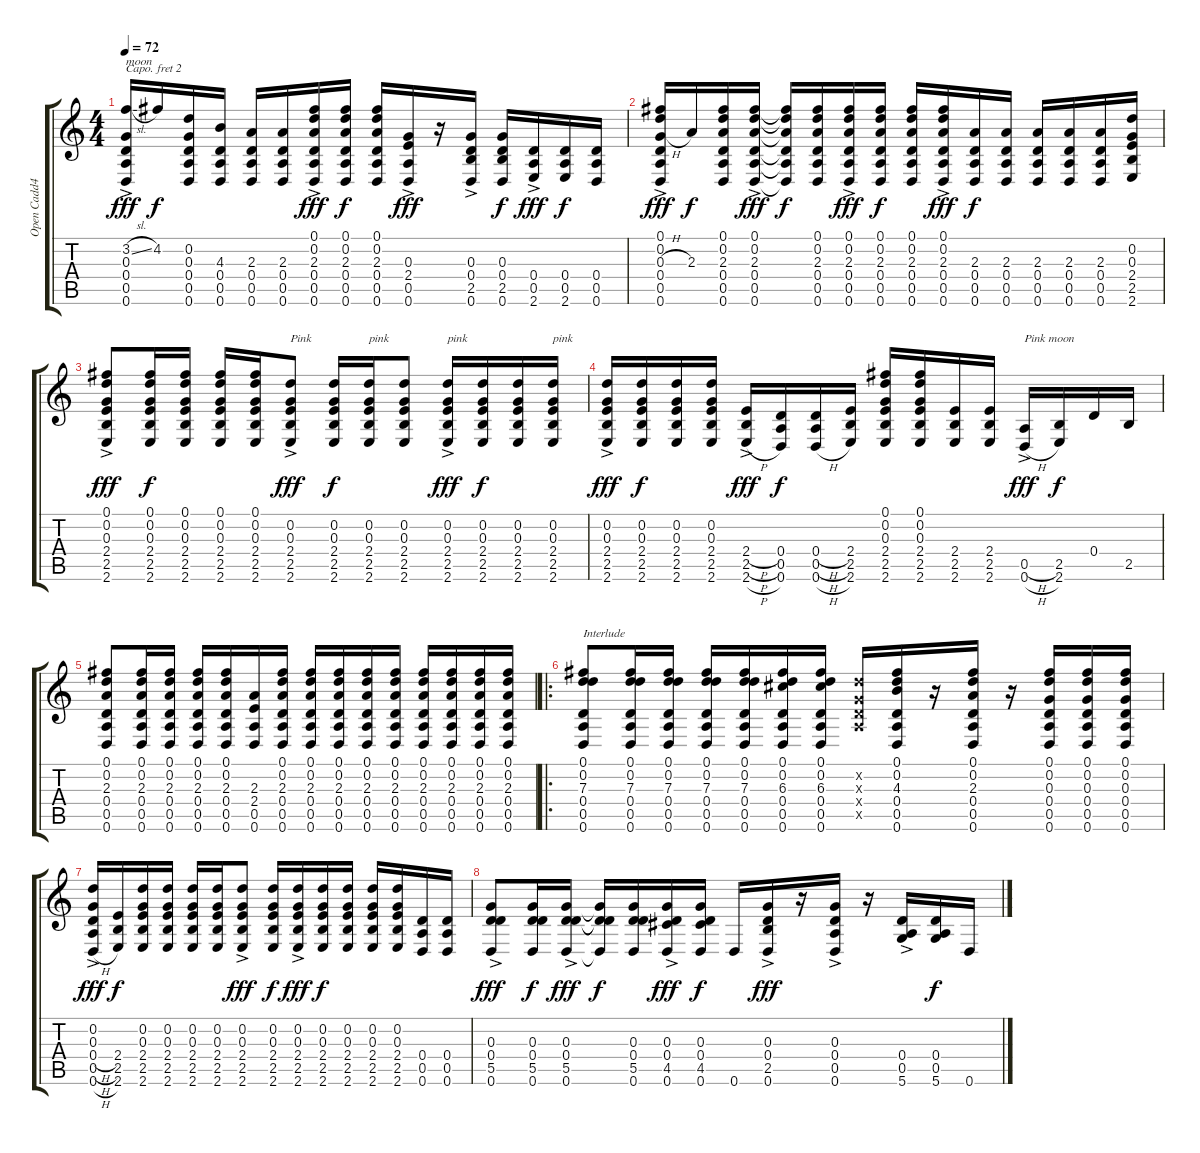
\track ("Open Cadd4 (capo II)" "Open Cadd4") {instrument acousticguitarsteel}
\staff {score tabs}
\capo 2
\tuning (E4 C4 F3 C3 G2 C2) {hide}
\ts (4 4)
\tempo 72
\clef g2
\ks c
(3.2{sl ac} 0.3{ac} 0.4{ac} 0.5{ac} 0.6{ac}).16{txt "moon" dy fff} 4.2.16{dy f} (0.2 0.3 0.4 0.5 0.6).16 (4.3 0.4 0.5 0.6).16 (2.3 0.4 0.5 0.6).16 (2.3 0.4 0.5 0.6).16 (0.1{ac} 0.2{ac} 2.3{ac} 0.4{ac} 0.5{ac} 0.6{ac}).16{dy fff} (0.1 0.2 2.3 0.4 0.5 0.6).16{dy f} (0.1 0.2 2.3 0.4 0.5 0.6).16 (0.3{ac} 2.4{ac} 0.5{ac} 0.6{ac}).16{dy fff} r.16 (0.3{ac} 0.4{ac} 2.5{ac} 0.6{ac}).16 (0.3 0.4 2.5 0.6).16{dy f} (0.4{ac} 0.5{ac} 2.6{ac}).16{dy fff} (0.4 0.5 2.6).16{dy f} (0.4 0.5 0.6).16 |
(0.1{ac} 0.2{ac} 0.3{h ac} 0.4{ac} 0.5{ac} 0.6{ac}).16{dy fff} 2.3.16{dy f} (0.1 0.2 2.3 0.4 0.5 0.6).16 (0.1{ac} 0.2{ac} 2.3{ac} 0.4{ac} 0.5{ac} 0.6{ac}).16{dy fff} (0.1{t} 0.2{t} 2.3{t} 0.4{t} 0.5{t} 0.6{t}).16{dy f} (0.1 0.2 2.3 0.4 0.5 0.6).16 (0.1{ac} 0.2{ac} 2.3{ac} 0.4{ac} 0.5{ac} 0.6{ac}).16{dy fff} (0.1 0.2 2.3 0.4 0.5 0.6).16{dy f} (0.1 0.2 2.3 0.4 0.5 0.6).16 (0.1{ac} 0.2{ac} 2.3{ac} 0.4{ac} 0.5{ac} 0.6{ac}).16{dy fff} (2.3 0.4 0.5 0.6).16{dy f} (2.3 0.4 0.5 0.6).16 (2.3 0.4 0.5 0.6).16 (2.3 0.4 0.5 0.6).16 (2.3 0.4 0.5 0.6).16 (0.2 0.3 2.4 2.5 2.6).16 |
(0.1{ac} 0.2{ac} 0.3{ac} 2.4{ac} 2.5{ac} 2.6{ac}).8{dy fff} (0.1 0.2 0.3 2.4 2.5 2.6).16{dy f} (0.1 0.2 0.3 2.4 2.5 2.6).16 (0.1 0.2 0.3 2.4 2.5 2.6).16 (0.1 0.2 0.3 2.4 2.5 2.6).16 (0.2{ac} 0.3{ac} 2.4{ac} 2.5{ac} 2.6{ac}).8{txt "Pink" dy fff} (0.2 0.3 2.4 2.5 2.6).16{dy f} (0.2 0.3 2.4 2.5 2.6).16{txt "pink"} (0.2 0.3 2.4 2.5 2.6).8 (0.2{ac} 0.3{ac} 2.4{ac} 2.5{ac} 2.6{ac}).16{txt "pink" dy fff} (0.2 0.3 2.4 2.5 2.6).16{dy f} (0.2 0.3 2.4 2.5 2.6).16 (0.2 0.3 2.4 2.5 2.6).16{txt "pink"} |
(0.2{ac} 0.3{ac} 2.4{ac} 2.5{ac} 2.6{ac}).16{dy fff} (0.2 0.3 2.4 2.5 2.6).16{dy f} (0.2 0.3 2.4 2.5 2.6).16 (0.2 0.3 2.4 2.5 2.6).16 (2.4{h ac} 2.5{h ac} 2.6{h ac}).16{dy fff} (0.4 0.5 0.6).16{dy f} (0.4{h} 0.5{h} 0.6{h}).16 (2.4 2.5 2.6).16 (0.1 0.2 0.3 2.4 2.5 2.6).16 (0.1 0.2 0.3 2.4 2.5 2.6).16 (2.4 2.5 2.6).16 (2.4 2.5 2.6).16 (0.5{h ac} 0.6{h ac}).16{txt "Pink moon" dy fff} (2.5 2.6).16{dy f} 0.4.16 2.5.16 |
(0.1 0.2 2.3 0.4 0.5 0.6).8 (0.1 0.2 2.3 0.4 0.5 0.6).16 (0.1 0.2 2.3 0.4 0.5 0.6).16 (0.1 0.2 2.3 0.4 0.5 0.6).16 (0.1 0.2 2.3 0.4 0.5 0.6).16 (2.3 2.4 0.5 0.6).16 (0.1 0.2 2.3 0.4 0.5 0.6).16 (0.1 0.2 2.3 0.4 0.5 0.6).16 (0.1 0.2 2.3 0.4 0.5 0.6).16 (0.1 0.2 2.3 0.4 0.5 0.6).16 (0.1 0.2 2.3 0.4 0.5 0.6).16 (0.1 0.2 2.3 0.4 0.5 0.6).16 (0.1 0.2 2.3 0.4 0.5 0.6).16 (0.1 0.2 2.3 0.4 0.5 0.6).16 (0.1 0.2 2.3 0.4 0.5 0.6).16 |
\ro
(0.1 0.2 7.3 0.4 0.5 0.6).8{txt "Interlude"} (0.1 0.2 7.3 0.4 0.5 0.6).16 (0.1 0.2 7.3 0.4 0.5 0.6).16 (0.1 0.2 7.3 0.4 0.5 0.6).16 (0.1 0.2 7.3 0.4 0.5 0.6).16 (0.1 0.2 6.3 0.4 0.5 0.6).16 (0.1 0.2 6.3 0.4 0.5 0.6).16 (0.2{x} 0.3{x} 0.4{x} 0.5{x}).16 (0.1 0.2 4.3 0.4 0.5 0.6).16 r.16 (0.1 0.2 2.3 0.4 0.5 0.6).16 r.16 (0.1 0.2 0.3 0.4 0.5 0.6).16 (0.1 0.2 0.3 0.4 0.5 0.6).16 (0.1 0.2 0.3 0.4 0.5 0.6).16 |
(0.2{ac} 0.3{ac} 0.4{h ac} 0.5{h ac} 0.6{h ac}).16{dy fff} (2.4 2.5 2.6).16{dy f} (0.2 0.3 2.4 2.5 2.6).16 (0.2 0.3 2.4 2.5 2.6).16 (0.2 0.3 2.4 2.5 2.6).16 (0.2 0.3 2.4 2.5 2.6).16 (0.2{ac} 0.3{ac} 2.4{ac} 2.5{ac} 2.6{ac}).8{dy fff} (0.2 0.3 2.4 2.5 2.6).16{dy f} (0.2{ac} 0.3{ac} 2.4{ac} 2.5{ac} 2.6{ac}).16{dy fff} (0.2 0.3 2.4 2.5 2.6).16{dy f} (0.2 0.3 2.4 2.5 2.6).16 (0.2 0.3 2.4 2.5 2.6).16 (0.2 0.3 2.4 2.5 2.6).16 (0.4 0.5 0.6).16 (0.4 0.5 0.6).16 |
(0.3{ac} 0.4{ac} 5.5{ac} 0.6{ac}).8{dy fff} (0.3 0.4 5.5 0.6).16{dy f} (0.3{ac} 0.4{ac} 5.5{ac} 0.6{ac}).16{dy fff} (0.3{t} 0.4{t} 5.5{t} 0.6{t}).16{dy f} (0.3 0.4 5.5 0.6).16 (0.3{ac} 0.4{ac} 4.5{ac} 0.6{ac}).16{dy fff} (0.3 0.4 4.5 0.6).16{dy f} 0.6.16 (0.3{ac} 0.4{ac} 2.5{ac} 0.6{ac}).16{dy fff} r.16 (0.3{ac} 0.4{ac} 0.5{ac} 0.6{ac}).16 r.16 (0.4{ac} 0.5{ac} 5.6{ac}).16 (0.4 0.5 5.6).16{dy f} 0.6.16
